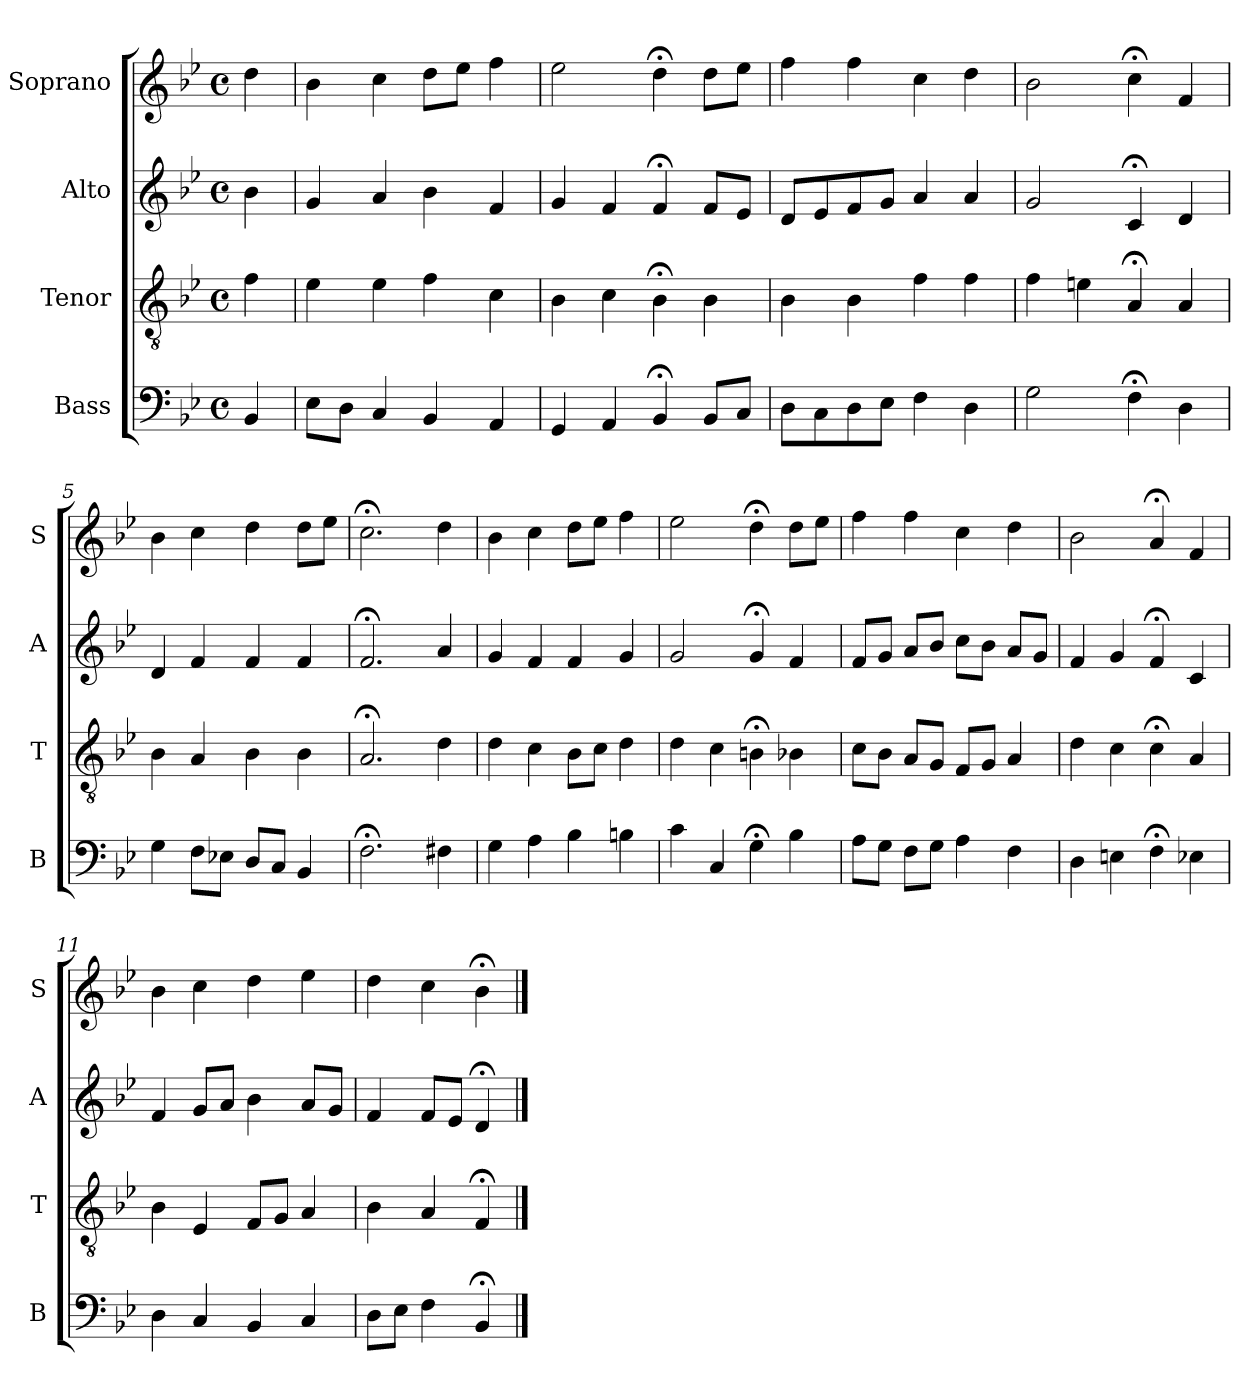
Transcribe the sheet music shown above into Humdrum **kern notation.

**kern	**kern	**kern	**kern
*part4	*part3	*part2	*part1
*staff4	*staff3	*staff2	*staff1
*I"Bass	*I"Tenor	*I"Alto	*I"Soprano
*I'B	*I'T	*I'A	*I'S
*clefF4	*clefGv2	*clefG2	*clefG2
*k[b-e-]	*k[b-e-]	*k[b-e-]	*k[b-e-]
*B-:	*B-:	*B-:	*B-:
*M4/4	*M4/4	*M4/4	*M4/4
*met(c)	*met(c)	*met(c)	*met(c)
*MM100	*MM100	*MM100	*MM100
=	=	=	=
4BB-	4f	4b-	4dd
=1	=1	=1	=1
8E-L	4e-	4g	4b-
8DJ	.	.	.
4C	4e-	4a	4cc
4BB-	4f	4b-	8ddL
.	.	.	8ee-J
4AA	4c	4f	4ff
=2	=2	=2	=2
4GG	4B-	4g	2ee-
4AA	4c	4f	.
4BB-;<	4B-;<	4f;<	4dd;<
8BB-L	4B-	8fL	8ddL
8CJ	.	8e-J	8ee-J
=3	=3	=3	=3
8DL	4B-	8dL	4ff
8C	.	8e-	.
8D	4B-	8f	4ff
8E-J	.	8gJ	.
4F	4f	4a	4cc
4D	4f	4a	4dd
=4	=4	=4	=4
2G	4f	2g	2b-
.	4en	.	.
4F;<	4A;<	4c;<	4cc;<
4D	4A	4d	4f
=5	=5	=5	=5
4G	4B-	4d	4b-
8FL	4A	4f	4cc
8E-XJ	.	.	.
8DL	4B-	4f	4dd
8CJ	.	.	.
4BB-	4B-	4f	8ddL
.	.	.	8ee-J
=6	=6	=6	=6
2.F;<	2.A;<	2.f;<	2.cc;<
4F#X	4d	4a	4dd
=7	=7	=7	=7
4G	4d	4g	4b-
4A	4c	4f	4cc
4B-	8B-L	4f	8ddL
.	8cJ	.	8ee-J
4Bn	4d	4g	4ff
=8	=8	=8	=8
4c	4d	2g	2ee-
4C	4c	.	.
4G;<	4Bn;<	4g;<	4dd;<
4B-	4B-X	4f	8ddL
.	.	.	8ee-J
=9	=9	=9	=9
8AL	8cL	8fL	4ff
8GJ	8B-J	8gJ	.
8FL	8AL	8aL	4ff
8GJ	8GJ	8b-J	.
4A	8FL	8ccL	4cc
.	8GJ	8b-J	.
4F	4A	8aL	4dd
.	.	8gJ	.
=10	=10	=10	=10
4D	4d	4f	2b-
4En	4c	4g	.
4F;<	4c;<	4f;<	4a;<
4E-X	4A	4c	4f
=11	=11	=11	=11
4D	4B-	4f	4b-
4C	4E-	8gL	4cc
.	.	8aJ	.
4BB-	8FL	4b-	4dd
.	8GJ	.	.
4C	4A	8aL	4ee-
.	.	8gJ	.
=12	=12	=12	=12
8DL	4B-	4f	4dd
8E-J	.	.	.
4F	4A	8fL	4cc
.	.	8e-J	.
4BB-;<	4F;<	4d;<	4b-;<
==	==	==	==
*-	*-	*-	*-
